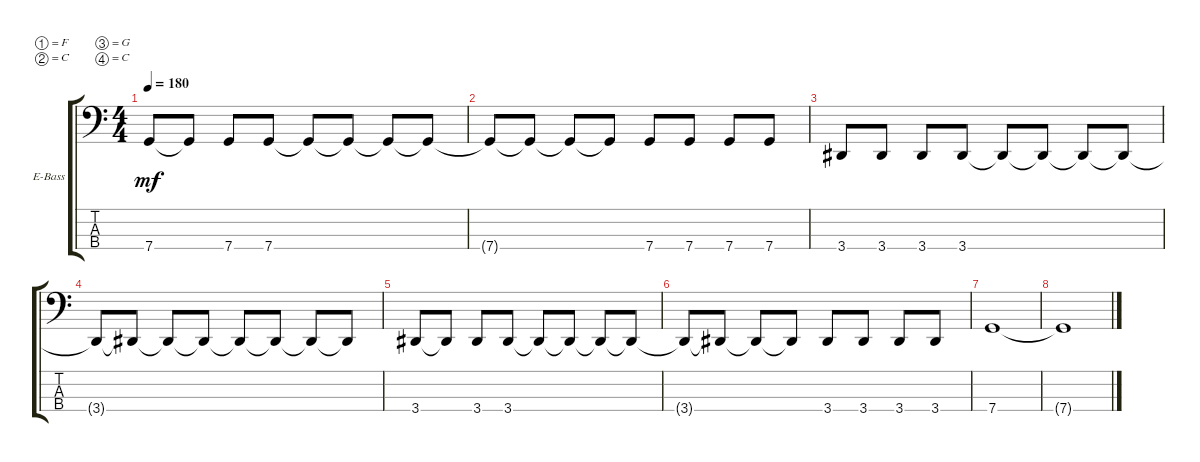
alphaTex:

\defaultSystemsLayout 4
\bracketExtendMode groupsimilarinstruments
\firstSystemTrackNameOrientation horizontal
\otherSystemsTrackNameOrientation horizontal
\track ("Electric Bass" "E-Bass") {instrument electricbassfinger}
\staff {score tabs}
\tuning (F2 C2 G1 C1)
\ts (4 4)
\tempo 180
\clef f4
\ks c
7.4.8{dy mf} 7.4{t}.8 7.4.8 7.4.8 7.4{t}.8 7.4{t}.8 7.4{t}.8 7.4{t}.8 |
7.4{t}.8 7.4{t}.8 7.4{t}.8 7.4{t}.8 7.4.8 7.4.8 7.4.8 7.4.8 |
3.4.8 3.4.8 3.4.8 3.4.8 3.4{t}.8 3.4{t}.8 3.4{t}.8 3.4{t}.8 |
3.4{t}.8 3.4{t}.8 3.4{t}.8 3.4{t}.8 3.4{t}.8 3.4{t}.8 3.4{t}.8 3.4{t}.8 |
3.4.8 3.4{t}.8 3.4.8 3.4.8 3.4{t}.8 3.4{t}.8 3.4{t}.8 3.4{t}.8 |
3.4{t}.8 3.4{t}.8 3.4{t}.8 3.4{t}.8 3.4.8 3.4.8 3.4.8 3.4.8 |
7.4.1 |
7.4{t}.1
